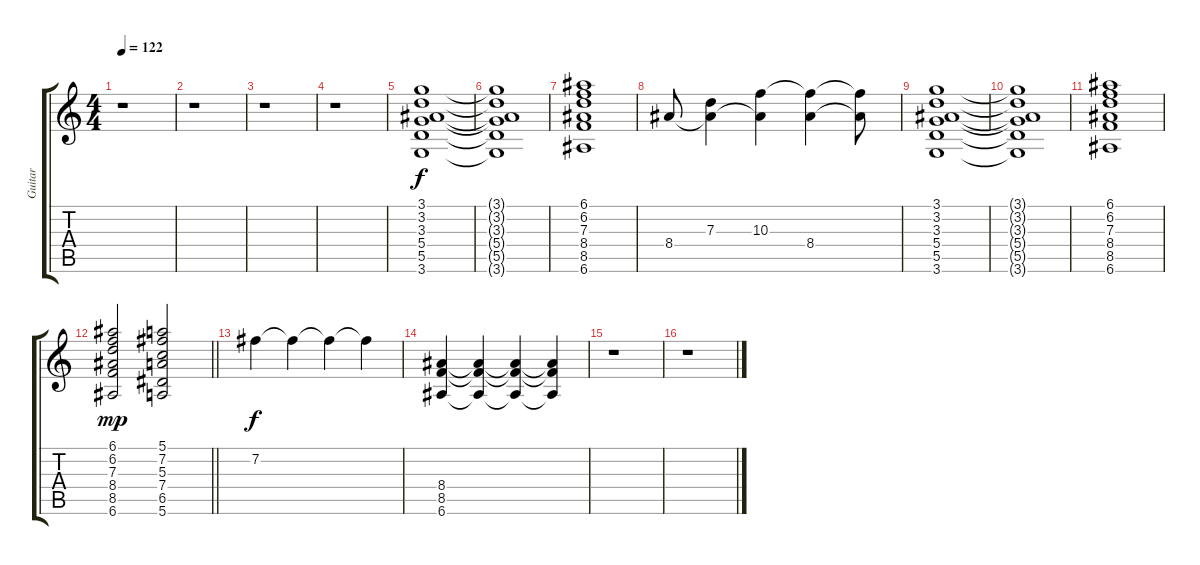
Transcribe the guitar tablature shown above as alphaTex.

\track ("Guitar" "Guitar") {mute instrument electricguitarjazz}
\staff {score tabs}
\tuning (E4 B3 G3 D3 A2 E2) {hide}
\ts (4 4)
\tempo 122
\clef g2
\ks c
r.1{dy f} |
r.1 |
r.1 |
r.1 |
(3.1 3.2 3.3 5.4 5.5 3.6).1 |
(3.1{t} 3.2{t} 3.3{t} 5.4{t} 5.5{t} 3.6{t}).1 |
(6.1 6.2 7.3 8.4 8.5 6.6).1 |
8.4.8 (7.3 8.4{t}).4 (10.3 8.4{t}).4 (10.3{t} 8.4).4 (10.3{t} 8.4{t}).8 |
(3.1 3.2 3.3 5.4 5.5 3.6).1 |
(3.1{t} 3.2{t} 3.3{t} 5.4{t} 5.5{t} 3.6{t}).1 |
(6.1 6.2 7.3 8.4 8.5 6.6).1 |
\barLineRight lightlight
(6.1 6.2 7.3 8.4 8.5 6.6).2{dy mp} (5.1 7.2 5.3 7.4 6.5 5.6).2 |
7.2.4{dy f} 7.2{t}.4 7.2{t}.4 7.2{t}.4 |
(8.4 8.5 6.6).4 (8.4{t} 8.5{t} 6.6{t}).4 (8.4{t} 8.5{t} 6.6{t}).4 (8.4{t} 8.5{t} 6.6{t}).4 |
r.1 |
r.1
